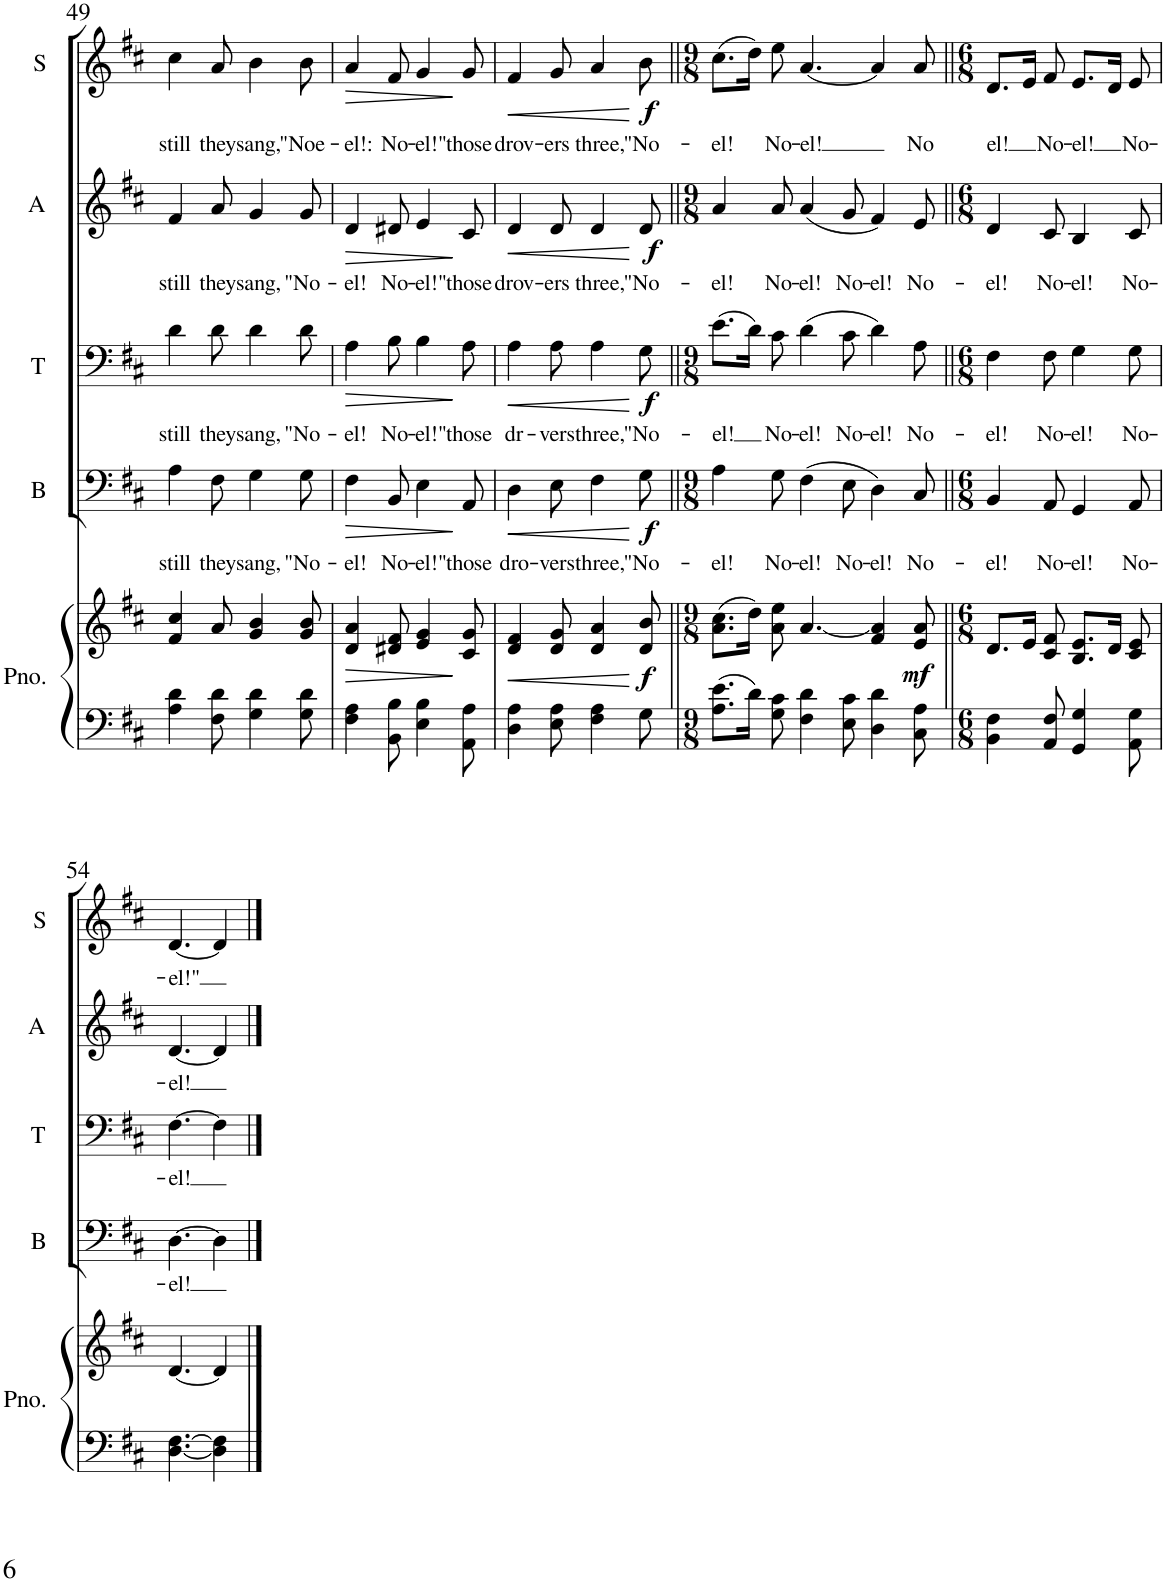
**kern	**kern	**dynam	**kern	**text	**dynam	**kern	**text	**dynam	**kern	**text	**dynam	**kern	**text	**dynam
*part5	*part5	*part5	*part4	*part4	*part4	*part3	*part3	*part3	*part2	*part2	*part2	*part1	*part1	*part1
*staff6	*staff5	*staff5/6	*staff4	*staff4	*staff4	*staff3	*staff3	*staff3	*staff2	*staff2	*staff2	*staff1	*staff1	*staff1
*I"Piano	*	*	*I"Bass	*	*	*I"Tenor	*	*	*I"Alto	*	*	*I"Soprano	*	*
*I'Pno.	*	*	*I'B	*	*	*I'T	*	*	*I'A	*	*	*I'S	*	*
!!LO:PB:g=z
*clefF4	*clefG2	*	*clefF4	*	*	*clefF4	*	*	*clefG2	*	*	*clefG2	*	*
*k[f#c#]	*k[f#c#]	*	*k[f#c#]	*	*	*k[f#c#]	*	*	*k[f#c#]	*	*	*k[f#c#]	*	*
*M6/8	*M6/8	*	*M6/8	*	*	*M6/8	*	*	*M6/8	*	*	*M6/8	*	*
=49	=49	=49	=49	=49	=49	=49	=49	=49	=49	=49	=49	=49	=49	=49
!	!	!	!	!LO:LY:b	!	!	!LO:LY:b	!	!	!LO:LY:b	!	!	!LO:LY:b	!
4A\ 4d\	4f#/ 4cc#/	.	4A\	still	.	4d\	still	.	4f#/	still	.	4cc#\	still	.
!	!	!	!	!LO:LY:b	!	!	!LO:LY:b	!	!	!LO:LY:b	!	!	!LO:LY:b	!
8F#\ 8d\	8a/	.	8F#\	they	.	8d\	they	.	8a/	they	.	8a/	they	.
!	!	!	!	!LO:LY:b	!	!	!LO:LY:b	!	!	!LO:LY:b	!	!	!LO:LY:b	!
4G\ 4d\	4g/ 4b/	.	4G\	sang,	.	4d\	sang,	.	4g/	sang,	.	4b\	sang,	.
!	!	!	!	!LO:LY:b	!	!	!LO:LY:b	!	!	!LO:LY:b	!	!	!LO:LY:b	!
8G\ 8d\	8g/ 8b/	.	8G\	"No-	.	8d\	"No-	.	8g/	"No-	.	8b\	"Noe-	.
=50	=50	=50	=50	=50	=50	=50	=50	=50	=50	=50	=50	=50	=50	=50
!	!	!LO:HP:b	!	!LO:LY:b	!LO:HP:b	!	!LO:LY:b	!LO:HP:b	!	!LO:LY:b	!LO:HP:b	!	!LO:LY:b	!LO:HP:b
4F#\ 4A\	4d/ 4a/	>	4F#\	-el!	>	4A\	-el!	>	4d/	-el!	>	4a/	-el!:	>
!	!	!	!	!LO:LY:b	!	!	!LO:LY:b	!	!	!LO:LY:b	!	!	!LO:LY:b	!
8BB\ 8B\	8d#X/ 8f#/	.	8BB/	No-	.	8B\	No-	.	8d#X/	No-	.	8f#/	No-	.
!	!	!	!	!LO:LY:b	!	!	!LO:LY:b	!	!	!LO:LY:b	!	!	!LO:LY:b	!
4E\ 4B\	4e/ 4g/	.	4E\	-el!"	.	4B\	-el!"	.	4e/	-el!"	.	4g/	-el!"	.
!	!	!	!	!LO:LY:b	!	!	!LO:LY:b	!	!	!LO:LY:b	!	!	!LO:LY:b	!
8AA\ 8A\	8c#/ 8g/	]	8AA/	those	]	8A\	those	]	8c#/	those	]	8g/	those	]
=51	=51	=51	=51	=51	=51	=51	=51	=51	=51	=51	=51	=51	=51	=51
!	!	!LO:HP:b	!	!LO:LY:b	!LO:HP:b	!	!LO:LY:b	!LO:HP:b	!	!LO:LY:b	!LO:HP:b	!	!LO:LY:b	!LO:HP:b
4D\ 4A\	4d/ 4f#/	<	4D\	dro-	<	4A\	dr-	<	4d/	drov-	<	4f#/	drov-	<
!	!	!	!	!LO:LY:b	!	!	!LO:LY:b	!	!	!LO:LY:b	!	!	!LO:LY:b	!
8E\ 8A\	8d/ 8g/	.	8E\	-vers	.	8A\	-vers	.	8d/	-ers	.	8g/	-ers	.
!	!	!	!	!LO:LY:b	!	!	!LO:LY:b	!	!	!LO:LY:b	!	!	!LO:LY:b	!
4F#\ 4A\	4d/ 4a/	.	4F#\	three,	.	4A\	three,	.	4d/	three,	.	4a/	three,	.
!	!	!LO:DY:n=1:b	!	!LO:LY:b	!LO:DY:n=1:b	!	!LO:LY:b	!LO:DY:n=1:b	!	!LO:LY:b	!LO:DY:n=1:b	!	!LO:LY:b	!LO:DY:n=1:b
8G\	8d/ 8b/	[ f	8G\	"No-	[ f	8G\	"No-	[ f	8d/	"No-	[ f	8b\	"No-	[ f
=52||	=52||	=52||	=52||	=52||	=52||	=52||	=52||	=52||	=52||	=52||	=52||	=52||	=52||	=52||
*M9/8	*M9/8	*	*M9/8	*	*	*M9/8	*	*	*M9/8	*	*	*M9/8	*	*
!	!	!	!	!LO:LY:b	!	!	!LO:LY:b	!	!	!LO:LY:b	!	!	!LO:LY:b	!
8.A\ 8.e\L	(8.a\ 8.cc#\L	.	4A\	-el!	.	(8.e\L	-el!	.	4a/	-el!	.	(8.cc#\L	-el!	.
16d\Jk	16dd\Jk)	.	.	.	.	16d\Jk)	.	.	.	.	.	16dd\Jk)	.	.
!	!	!	!	!LO:LY:b	!	!	!LO:LY:b	!	!	!LO:LY:b	!	!	!LO:LY:b	!
8G\ 8c#\	8a\ 8ee\	.	8G\	No-	.	8c#\	No-	.	8a/	No-	.	8ee\	No-	.
!	!	!	!	!LO:LY:b	!	!	!LO:LY:b	!	!	!LO:LY:b	!	!	!LO:LY:b	!
4F#\ 4d\	[4.a/	.	(4F#\	-el!	.	(4d\	-el!	.	(4a/	-el!	.	[4.a/	-el!	.
!	!	!	!	!LO:LY:b	!	!	!LO:LY:b	!	!	!LO:LY:b	!	!	!	!
8E\ 8c#\	.	.	8E\	No-	.	8c#\	No-	.	8g/	No-	.	.	.	.
!	!	!	!	!LO:LY:b	!	!	!LO:LY:b	!	!	!LO:LY:b	!	!	!	!
4D\ 4d\	4f#/ 4a/]	.	4D\)	-el!	.	4d\)	-el!	.	4f#/)	-el!	.	4a/]	.	.
!	!	!LO:DY:b	!	!LO:LY:b	!	!	!LO:LY:b	!	!	!LO:LY:b	!	!	!LO:LY:b	!
8C#\ 8A\	8e/ 8a/	mf	8C#/	No-	.	8A\	No-	.	8e/	No-	.	8a/	No	.
=53||	=53||	=53||	=53||	=53||	=53||	=53||	=53||	=53||	=53||	=53||	=53||	=53||	=53||	=53||
*M6/8	*M6/8	*	*M6/8	*	*	*M6/8	*	*	*M6/8	*	*	*M6/8	*	*
!	!	!	!	!LO:LY:b	!	!	!LO:LY:b	!	!	!LO:LY:b	!	!	!LO:LY:b	!
4BB\ 4F#\	8.d/L	.	4BB/	-el!	.	4F#\	-el!	.	4d/	-el!	.	8.d/L	el!	.
.	16e/Jk	.	.	.	.	.	.	.	.	.	.	16e/Jk	.	.
!	!	!	!	!LO:LY:b	!	!	!LO:LY:b	!	!	!LO:LY:b	!	!	!LO:LY:b	!
8AA/ 8F#/	8c#/ 8f#/	.	8AA/	No-	.	8F#\	No-	.	8c#/	No-	.	8f#/	No-	.
!	!	!	!	!LO:LY:b	!	!	!LO:LY:b	!	!	!LO:LY:b	!	!	!LO:LY:b	!
4GG/ 4G/	8.B/ 8.e/L	.	4GG/	-el!	.	4G\	-el!	.	4B/	-el!	.	8.e/L	-el!	.
.	16d/Jk	.	.	.	.	.	.	.	.	.	.	16d/Jk	.	.
!	!	!	!	!LO:LY:b	!	!	!LO:LY:b	!	!	!LO:LY:b	!	!	!LO:LY:b	!
8AA\ 8G\	8c#/ 8e/	.	8AA/	No-	.	8G\	No-	.	8c#/	No-	.	8e/	No-	.
!!LO:LB:g=z
=54	=54	=54	=54	=54	=54	=54	=54	=54	=54	=54	=54	=54	=54	=54
!	!	!	!	!LO:LY:b	!	!	!LO:LY:b	!	!	!LO:LY:b	!	!	!LO:LY:b	!
[4.D\ [4.F#\	[4.d/	.	[4.D\	-el!	.	[4.F#\	-el!	.	[4.d/	-el!	.	[4.d/	-el!"	.
4D\] 4F#\]	4d/]	.	4D\]	.	.	4F#\]	.	.	4d/]	.	.	4d/]	.	.
==	==	==	==	==	==	==	==	==	==	==	==	==	==	==
*-	*-	*-	*-	*-	*-	*-	*-	*-	*-	*-	*-	*-	*-	*-
